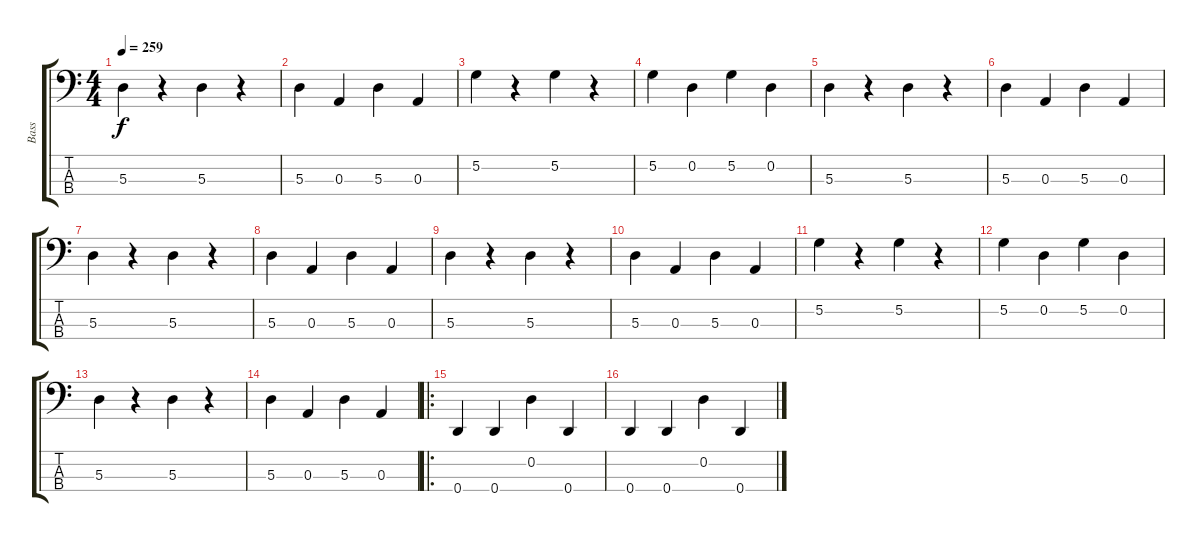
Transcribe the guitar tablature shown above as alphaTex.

\track ("Bass" "Bass") {instrument electricbassfinger}
\staff {score tabs}
\tuning (G2 D2 A1 D1) {hide}
\ts (4 4)
\tempo 259
\clef f4
\ks c
5.3.4{dy f} r.4 5.3.4 r.4 |
5.3.4 0.3.4 5.3.4 0.3.4 |
5.2.4 r.4 5.2.4 r.4 |
5.2.4 0.2.4 5.2.4 0.2.4 |
5.3.4 r.4 5.3.4 r.4 |
5.3.4 0.3.4 5.3.4 0.3.4 |
5.3.4 r.4 5.3.4 r.4 |
5.3.4 0.3.4 5.3.4 0.3.4 |
5.3.4 r.4 5.3.4 r.4 |
5.3.4 0.3.4 5.3.4 0.3.4 |
5.2.4 r.4 5.2.4 r.4 |
5.2.4 0.2.4 5.2.4 0.2.4 |
5.3.4 r.4 5.3.4 r.4 |
5.3.4 0.3.4 5.3.4 0.3.4 |
\ro
0.4.4 0.4.4 0.2.4 0.4.4 |
0.4.4 0.4.4 0.2.4 0.4.4
